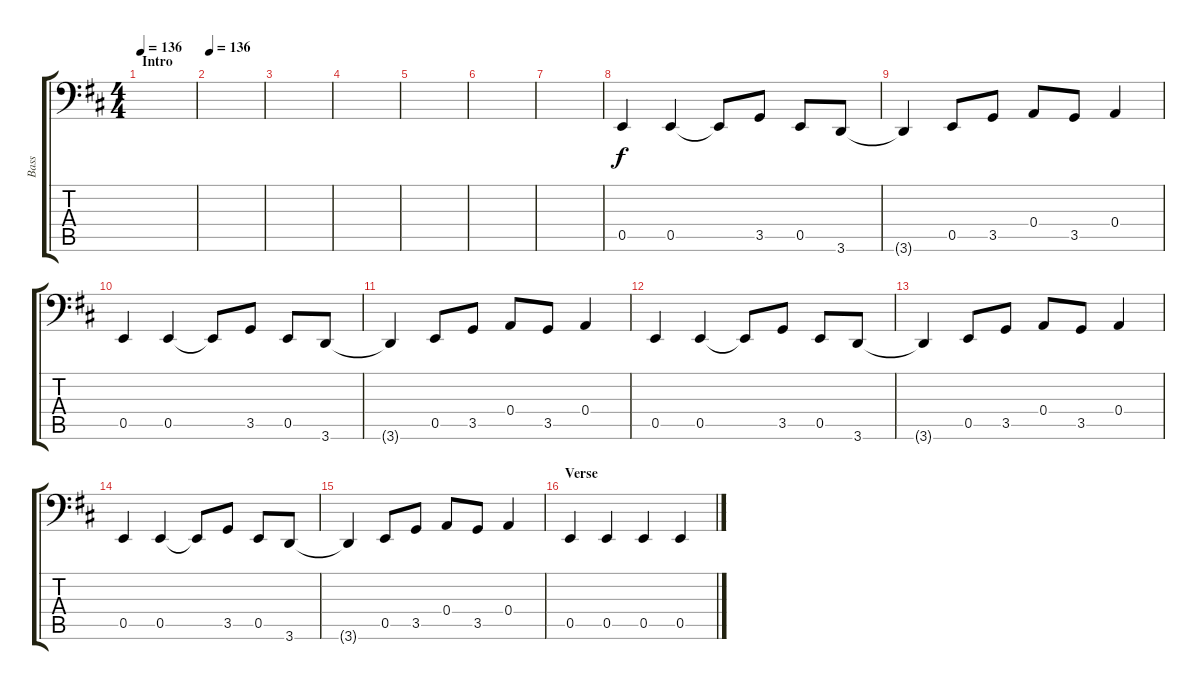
\track ("Bass" "Bass") {instrument electricbasspick}
\staff {score tabs}
\tuning (C3 G2 D2 A1 E1 B0) {hide}
\ts (4 4)
\section ("" "Intro")
\tempo 136
\tempo 100
\tempo 136
\clef f4
\ks d
|
\tempo 136
|
|
|
|
|
|
0.5.4 0.5.4 0.5{t}.8 3.5.8 0.5.8 3.6.8 |
3.6{t}.4 0.5.8 3.5.8 0.4.8 3.5.8 0.4.4 |
0.5.4 0.5.4 0.5{t}.8 3.5.8 0.5.8 3.6.8 |
3.6{t}.4 0.5.8 3.5.8 0.4.8 3.5.8 0.4.4 |
0.5.4 0.5.4 0.5{t}.8 3.5.8 0.5.8 3.6.8 |
3.6{t}.4 0.5.8 3.5.8 0.4.8 3.5.8 0.4.4 |
0.5.4 0.5.4 0.5{t}.8 3.5.8 0.5.8 3.6.8 |
3.6{t}.4 0.5.8 3.5.8 0.4.8 3.5.8 0.4.4 |
\section ("" "Verse")
0.5.4 0.5.4 0.5.4 0.5.4
